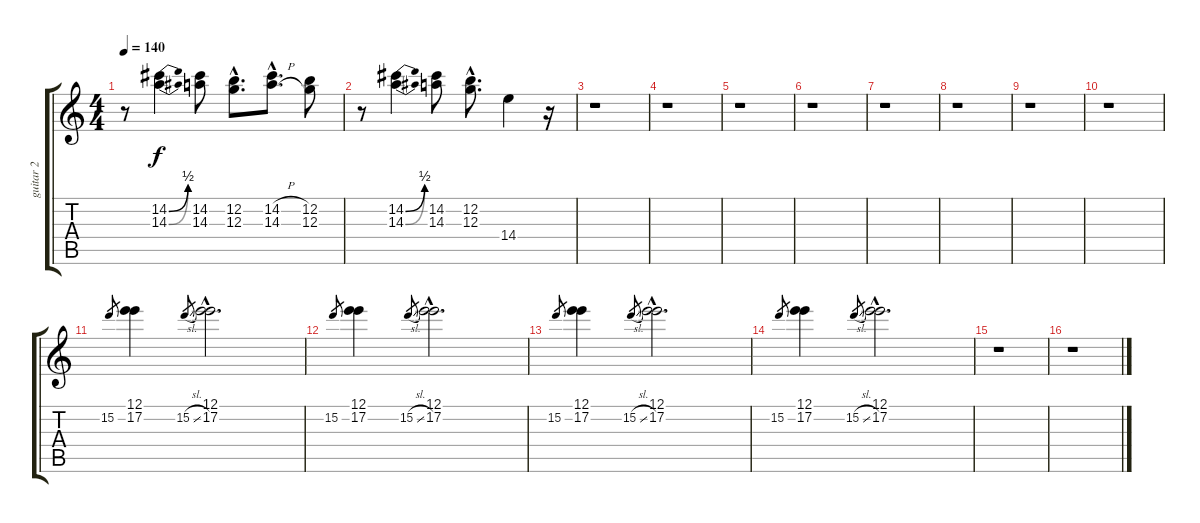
\track ("guitar 2" "guitar 2") {instrument distortionguitar}
\staff {score tabs}
\tuning (E4 B3 G3 D3 A2 E2) {hide}
\ts (4 4)
\tempo 140
\clef g2
\ks c
r.8{dy f} (14.2{be (bend 0 0 60 2)} 14.3{be (bend 0 0 60 2)}).4 (14.2 14.3).8 (12.2{hac} 12.3{hac}).8{d} (14.2{h hac} 14.3{h hac}).8{d} (12.2 12.3).8 |
r.8 (14.2{be (bend 0 0 60 2)} 14.3{be (bend 0 0 60 2)}).4 (14.2 14.3).8 (12.2{hac} 12.3{hac}).8{d} 14.4.4 r.16 |
r.1 |
r.1 |
r.1 |
r.1 |
r.1 |
r.1 |
r.1 |
r.1 |
15.2.8{gr} (12.1 17.2).4 15.2{sl}.8{gr} (12.1{hac} 17.2{hac}).2{d} |
15.2.8{gr} (12.1 17.2).4 15.2{sl}.8{gr} (12.1{hac} 17.2{hac}).2{d} |
15.2.8{gr} (12.1 17.2).4 15.2{sl}.8{gr} (12.1{hac} 17.2{hac}).2{d} |
15.2.8{gr} (12.1 17.2).4 15.2{sl}.8{gr} (12.1{hac} 17.2{hac}).2{d} |
r.1 |
r.1
